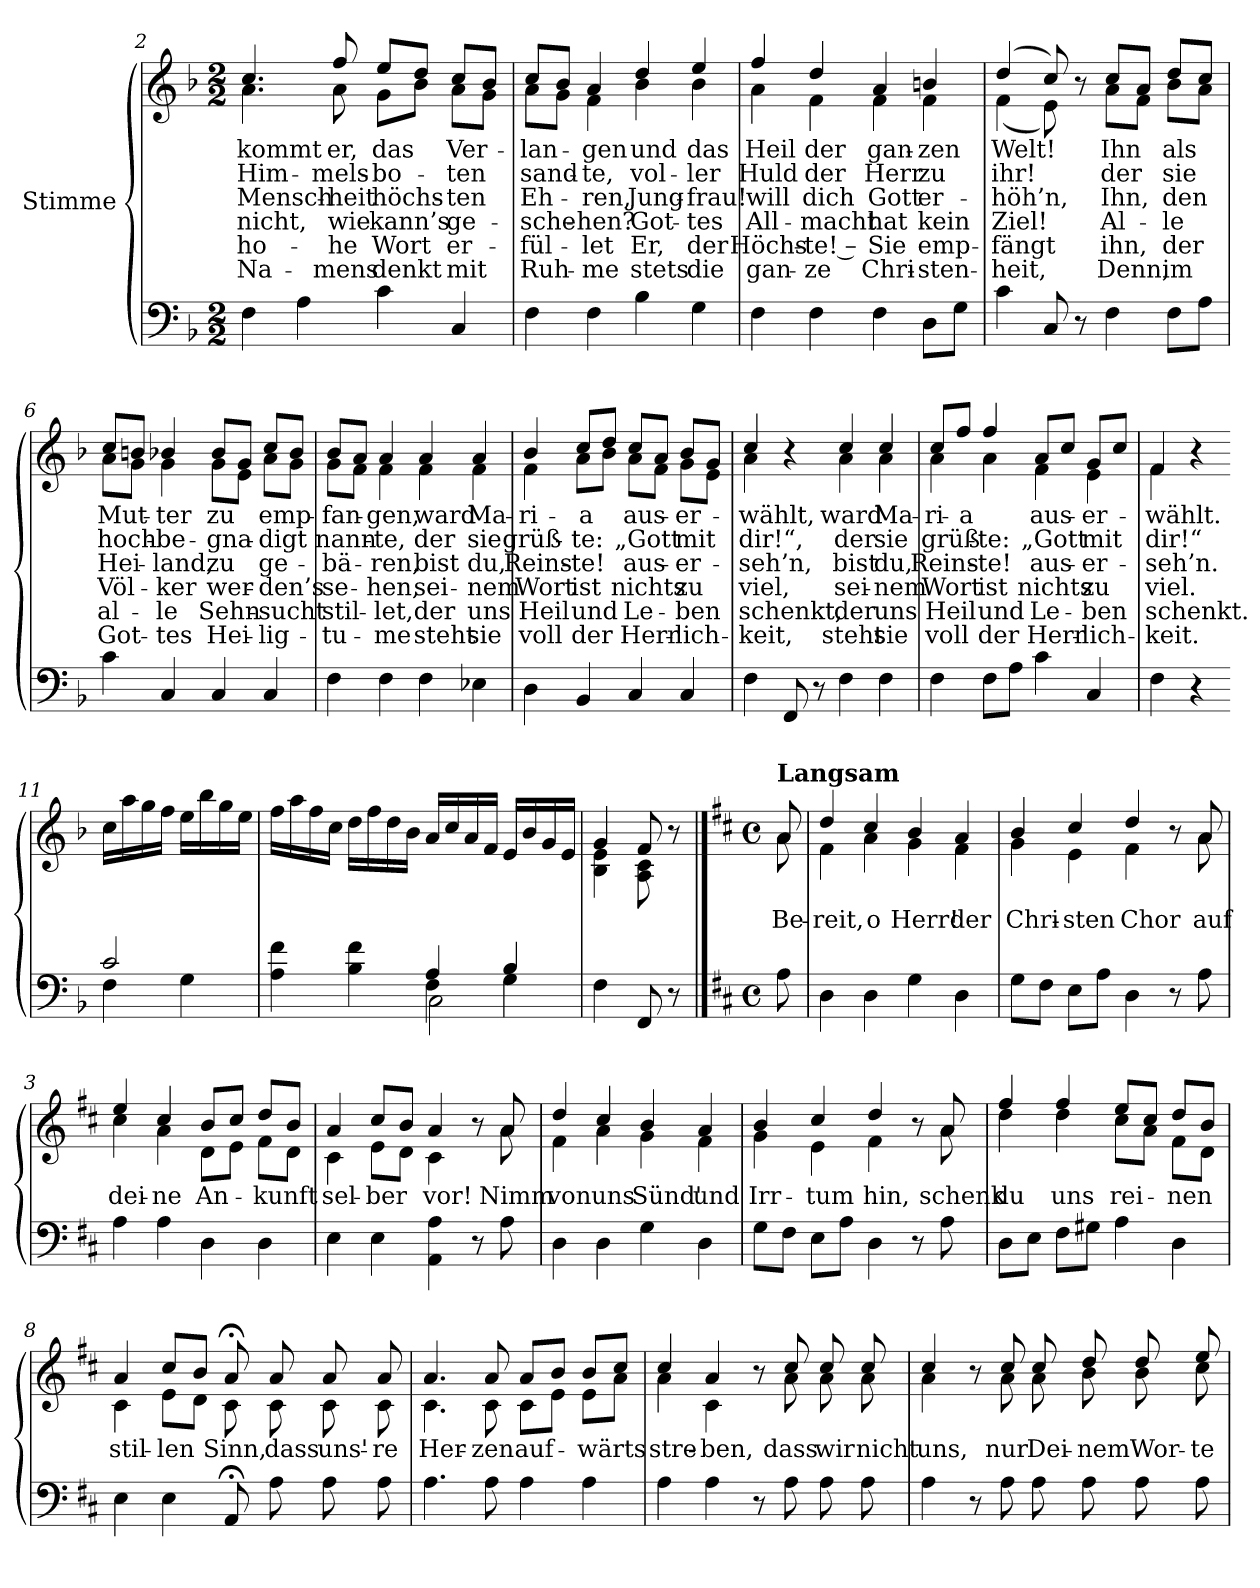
**kern	**kern	**text	**text	**text	**text	**text	**text
*part1	*part1	*part1	*part1	*part1	*part1	*part1	*part1
*staff2	*staff1	*staff1	*staff1	*staff1	*staff1	*staff1	*staff1
*I"Stimme	*	*	*	*	*	*	*
*clefF4	*clefG2	*	*	*	*	*	*
*k[b-]	*k[b-]	*	*	*	*	*	*
*M2/2	*M2/2	*	*	*	*	*	*
=2	=2	=2	=2	=2	=2	=2	=2
!	!	!LO:LY:b	!LO:LY:b	!LO:LY:b	!LO:LY:b	!LO:LY:b	!LO:LY:b
*	*^	*	*	*	*	*	*
4F\	4.cc/	4.a\	kommt	Him-	Mensch-	nicht,	ho-	Na-
4A\	.	.	.	.	.	.	.	.
!	!	!	!LO:LY:b	!LO:LY:b	!LO:LY:b	!LO:LY:b	!LO:LY:b	!LO:LY:b
.	8ff/	8a\	er,	-mels-	-heit	wie	-he	-mens
!	!	!	!LO:LY:b	!LO:LY:b	!LO:LY:b	!LO:LY:b	!LO:LY:b	!LO:LY:b
4c\	8ee/L	8g\L	das	-bo-	höchs-	kann’s	Wort	-denkt
.	8dd/J	8b-\J	.	.	.	.	.	.
!	!	!	!LO:LY:b	!LO:LY:b	!LO:LY:b	!LO:LY:b	!LO:LY:b	!LO:LY:b
4C/	8cc/L	8a\L	Ver-	-ten	-ten	ge-	er-	mit
.	8b-/J	8g\J	.	.	.	.	.	.
=3	=3	=3	=3	=3	=3	=3	=3	=3
!	!	!	!LO:LY:b	!LO:LY:b	!LO:LY:b	!LO:LY:b	!LO:LY:b	!LO:LY:b
4F\	8cc/L	8a\L	-lan-	sand-	Eh-	-sche-	-fül-	Ruh-
.	8b-/J	8g\J	.	.	.	.	.	.
!	!	!	!LO:LY:b	!LO:LY:b	!LO:LY:b	!LO:LY:b	!LO:LY:b	!LO:LY:b
4F\	4a/	4f\	-gen	-te,	-ren,	-hen?	-let	-me
!	!	!	!LO:LY:b	!LO:LY:b	!LO:LY:b	!LO:LY:b	!LO:LY:b	!LO:LY:b
4B-\	4dd/	4b-\	und	vol-	Jung-	Got-	Er,	stets
!	!	!	!LO:LY:b	!LO:LY:b	!LO:LY:b	!LO:LY:b	!LO:LY:b	!LO:LY:b
4G\	4ee/	4b-\	das	-ler	-frau!	-tes	der	die
=4	=4	=4	=4	=4	=4	=4	=4	=4
!	!	!	!LO:LY:b	!LO:LY:b	!LO:LY:b	!LO:LY:b	!LO:LY:b	!LO:LY:b
4F\	4ff/	4a\	Heil	Huld	will	All-	Höchs-	gan-
!	!	!	!LO:LY:b	!LO:LY:b	!LO:LY:b	!LO:LY:b	!LO:LY:b	!LO:LY:b
4F\	4dd/	4f\	der	der	dich	-macht	-te! –	-ze
!	!	!	!LO:LY:b	!LO:LY:b	!LO:LY:b	!LO:LY:b	!LO:LY:b	!LO:LY:b
4F\	4a/	4f\	gan-	Herr	Gott	hat	Sie	Chri-
!	!	!	!LO:LY:b	!LO:LY:b	!LO:LY:b	!LO:LY:b	!LO:LY:b	!LO:LY:b
8D\L	4bn/	4f\	-zen	zu	er-	kein	emp-	-sten-
8G\J	.	.	.	.	.	.	.	.
=5	=5	=5	=5	=5	=5	=5	=5	=5
!	!	!	!LO:LY:b	!LO:LY:b	!LO:LY:b	!LO:LY:b	!LO:LY:b	!LO:LY:b
4c\	(>4dd/	(<4f\	Welt!	ihr!	-höh’n,	Ziel!	-fängt	-heit,
8C/	8cc/)	8e\)	.	.	.	.	.	.
8r	8r	8ryy	.	.	.	.	.	.
!	!	!	!LO:LY:b	!LO:LY:b	!LO:LY:b	!LO:LY:b	!LO:LY:b	!LO:LY:b
4F\	8cc/L	8a\L	Ihn	der	Ihn,	Al-	ihn,	Denn,
.	8a/J	8f\J	.	.	.	.	.	.
!	!	!	!LO:LY:b	!LO:LY:b	!LO:LY:b	!LO:LY:b	!LO:LY:b	!LO:LY:b
8F\L	8dd/L	8b-\L	als	sie	den	-le	der	im
8A\J	8cc/J	8a\J	.	.	.	.	.	.
=6	=6	=6	=6	=6	=6	=6	=6	=6
!	!	!	!LO:LY:b	!LO:LY:b	!LO:LY:b	!LO:LY:b	!LO:LY:b	!LO:LY:b
4c\	8cc/L	8a\L	Mut-	hoch-	Hei-	Völ-	al-	Got-
.	8bn/J	8g\J	.	.	.	.	.	.
!	!	!	!LO:LY:b	!LO:LY:b	!LO:LY:b	!LO:LY:b	!LO:LY:b	!LO:LY:b
4C/	4b-X/	4g\	-ter	-be-	-land,	-ker	-le	-tes
!!LO:LB:g=z	!!
=6X1-	=6X1-	=6X1-	=6X1-	=6X1-	=6X1-	=6X1-	=6X1-	=6X1-
!	!	!	!LO:LY:b	!LO:LY:b	!LO:LY:b	!LO:LY:b	!LO:LY:b	!LO:LY:b
4C/	8b-/L	8g\L	zu	-gna-	zu	wer-	Sehn-	Hei-
.	8g/J	8e\J	.	.	.	.	.	.
!	!	!	!LO:LY:b	!LO:LY:b	!LO:LY:b	!LO:LY:b	!LO:LY:b	!LO:LY:b
4C/	8cc/L	8a\L	emp-	-digt	ge-	-den’s	-sucht	-lig-
.	8b-/J	8g\J	.	.	.	.	.	.
=7	=7	=7	=7	=7	=7	=7	=7	=7
!	!	!	!LO:LY:b	!LO:LY:b	!LO:LY:b	!LO:LY:b	!LO:LY:b	!LO:LY:b
4F\	8b-/L	8g\L	-fan-	nann-	-bä-	se-	stil-	-tu-
.	8a/J	8f\J	.	.	.	.	.	.
!	!	!	!LO:LY:b	!LO:LY:b	!LO:LY:b	!LO:LY:b	!LO:LY:b	!LO:LY:b
4F\	4a/	4f\	-gen,	-te,	-ren,	-hen,	-let,	-me
!	!	!	!LO:LY:b	!LO:LY:b	!LO:LY:b	!LO:LY:b	!LO:LY:b	!LO:LY:b
4F\	4a/	4f\	ward	der	bist	sei-	der	steht
!	!	!	!LO:LY:b	!LO:LY:b	!LO:LY:b	!LO:LY:b	!LO:LY:b	!LO:LY:b
4E-X\	4a/	4f\	Ma-	sie	du,	-nem	uns	sie
=8	=8	=8	=8	=8	=8	=8	=8	=8
!	!	!	!LO:LY:b	!LO:LY:b	!LO:LY:b	!LO:LY:b	!LO:LY:b	!LO:LY:b
4D\	4b-/	4f\	-ri-	grüß-	Reins-	Wort	Heil	voll
!	!	!	!LO:LY:b	!LO:LY:b	!LO:LY:b	!LO:LY:b	!LO:LY:b	!LO:LY:b
4BB-/	8cc/L	8a\L	-a	-te:	-te!	ist	und	der
.	8dd/J	8b-\J	.	.	.	.	.	.
!	!	!	!LO:LY:b	!LO:LY:b	!LO:LY:b	!LO:LY:b	!LO:LY:b	!LO:LY:b
4C/	8cc/L	8a\L	aus-	„Gott	aus-	nichts	Le-	Herr-
.	8a/J	8f\J	.	.	.	.	.	.
!	!	!	!LO:LY:b	!LO:LY:b	!LO:LY:b	!LO:LY:b	!LO:LY:b	!LO:LY:b
4C/	8b-/L	8g\L	-er-	mit	-er-	zu	-ben	-lich-
.	8g/J	8e\J	.	.	.	.	.	.
=9	=9	=9	=9	=9	=9	=9	=9	=9
!	!	!	!LO:LY:b	!LO:LY:b	!LO:LY:b	!LO:LY:b	!LO:LY:b	!LO:LY:b
4F\	4cc/	4a\	-wählt,	dir!“,	-seh’n,	viel,	schenkt,	-keit,
8FF/	4r	4ryy	.	.	.	.	.	.
8r	.	.	.	.	.	.	.	.
!	!	!	!LO:LY:b	!LO:LY:b	!LO:LY:b	!LO:LY:b	!LO:LY:b	!LO:LY:b
4F\	4cc/	4a\	ward	der	bist	sei-	der	steht
!	!	!	!LO:LY:b	!LO:LY:b	!LO:LY:b	!LO:LY:b	!LO:LY:b	!LO:LY:b
4F\	4cc/	4a\	Ma-	sie	du,	-nem	uns	sie
=10	=10	=10	=10	=10	=10	=10	=10	=10
!	!	!	!LO:LY:b	!LO:LY:b	!LO:LY:b	!LO:LY:b	!LO:LY:b	!LO:LY:b
4F\	8cc/L	4a\	-ri-	grüß-	Reins-	Wort	Heil	voll
!	!	!	!LO:LY:b	!	!	!	!	!
.	8ff/J	.	-a	.	.	.	.	.
!	!	!	!	!LO:LY:b	!LO:LY:b	!LO:LY:b	!LO:LY:b	!LO:LY:b
8F\L	4ff/	4a\	.	-te:	-te!	ist	und	der
8A\J	.	.	.	.	.	.	.	.
!	!	!	!LO:LY:b	!LO:LY:b	!LO:LY:b	!LO:LY:b	!LO:LY:b	!LO:LY:b
4c\	8a/L	4f\	aus-	„Gott	aus-	nichts	Le-	Herr-
.	8cc/J	.	.	.	.	.	.	.
!	!	!	!LO:LY:b	!LO:LY:b	!LO:LY:b	!LO:LY:b	!LO:LY:b	!LO:LY:b
4C/	8g/L	4e\	-er-	mit	-er-	zu	-ben	-lich-
.	8cc/J	.	.	.	.	.	.	.
=11	=11	=11	=11	=11	=11	=11	=11	=11
!	!	!	!LO:LY:b	!LO:LY:b	!LO:LY:b	!LO:LY:b	!LO:LY:b	!LO:LY:b
4F\	4f/	4f\	-wählt.	dir!“	-seh’n.	viel.	schenkt.	-keit.
4r	4r	4ryy	.	.	.	.	.	.
*	*v	*v	*	*	*	*	*	*
!!LO:LB:g=z
=11X2-	=11X2-	=11X2-	=11X2-	=11X2-	=11X2-	=11X2-	=11X2-
*^	*	*	*	*	*	*	*
2c/	4F\	16cc\LL	.	.	.	.	.	.
.	.	16aa\	.	.	.	.	.	.
.	.	16gg\	.	.	.	.	.	.
.	.	16ff\JJ	.	.	.	.	.	.
.	4G\	16ee\LL	.	.	.	.	.	.
.	.	16bb-\	.	.	.	.	.	.
.	.	16gg\	.	.	.	.	.	.
.	.	16ee\JJ	.	.	.	.	.	.
=12	=12	=12	=12	=12	=12	=12	=12	=12
*	*^	*	*	*	*	*	*	*
4A\ 4f\	2ryy	2ryy	16ff\LL	.	.	.	.	.	.
.	.	.	16aa\	.	.	.	.	.	.
.	.	.	16ff\	.	.	.	.	.	.
.	.	.	16cc\JJ	.	.	.	.	.	.
4B-\ 4f\	.	.	16dd\LL	.	.	.	.	.	.
.	.	.	16ff\	.	.	.	.	.	.
.	.	.	16dd\	.	.	.	.	.	.
.	.	.	16b-\JJ	.	.	.	.	.	.
4A/	4F\	2C\	16a/LL	.	.	.	.	.	.
.	.	.	16cc/	.	.	.	.	.	.
.	.	.	16a/	.	.	.	.	.	.
.	.	.	16f/JJ	.	.	.	.	.	.
4B-/	4G\	.	16e/LL	.	.	.	.	.	.
.	.	.	16b-/	.	.	.	.	.	.
.	.	.	16g/	.	.	.	.	.	.
.	.	.	16e/JJ	.	.	.	.	.	.
*v	*v	*v	*	*	*	*	*	*	*
=13	=13	=13	=13	=13	=13	=13	=13
*	*^	*	*	*	*	*	*
4F\	4g/	4B-\ 4e\	.	.	.	.	.	.
8FF/	8f/	8A\ 8c\	.	.	.	.	.	.
8r	8r	8ryy	.	.	.	.	.	.
!!LO:PB:g=z	!!
==	==	==	==	==	==	==	==	==
*k[f#c#]	*k[f#c#]	*	*	*	*	*	*	*
*M4/4	*M4/4	*	*	*	*	*	*	*
*met(c)	*met(c)	*	*	*	*	*	*	*
!	!LO:TX:a:B:t=Langsam	!	!	!	!	!	!	!
!	!	!	!LO:LY:b	!	!	!	!	!
8A\	8a/	8a\	Be-	.	.	.	.	.
=1	=1	=1	=1	=1	=1	=1	=1	=1
!	!	!	!LO:LY:b	!	!	!	!	!
4D\	4dd/	4f#\	-reit,	.	.	.	.	.
!	!	!	!LO:LY:b	!	!	!	!	!
4D\	4cc#/	4a\	o	.	.	.	.	.
!	!	!	!LO:LY:b	!	!	!	!	!
4G\	4b/	4g\	Herr!	.	.	.	.	.
!	!	!	!LO:LY:b	!	!	!	!	!
4D\	4a/	4f#\	der	.	.	.	.	.
=2	=2	=2	=2	=2	=2	=2	=2	=2
!	!	!	!LO:LY:b	!	!	!	!	!
8G\L	4b/	4g\	Chri-	.	.	.	.	.
8F#\J	.	.	.	.	.	.	.	.
!	!	!	!LO:LY:b	!	!	!	!	!
8E\L	4cc#/	4e\	-sten	.	.	.	.	.
8A\J	.	.	.	.	.	.	.	.
!	!	!	!LO:LY:b	!	!	!	!	!
4D\	4dd/	4f#\	Chor	.	.	.	.	.
8r	8r	8ryy	.	.	.	.	.	.
!	!	!	!LO:LY:b	!	!	!	!	!
8A\	8a/	8a\	auf	.	.	.	.	.
=3	=3	=3	=3	=3	=3	=3	=3	=3
!	!	!	!LO:LY:b	!	!	!	!	!
4A\	4ee/	4cc#\	dei-	.	.	.	.	.
!	!	!	!LO:LY:b	!	!	!	!	!
4A\	4cc#/	4a\	-ne	.	.	.	.	.
!	!	!	!LO:LY:b	!	!	!	!	!
4D\	8b/L	8d\L	An-	.	.	.	.	.
.	8cc#/J	8e\J	.	.	.	.	.	.
!	!	!	!LO:LY:b	!	!	!	!	!
4D\	8dd/L	8f#\L	-kunft	.	.	.	.	.
.	8b/J	8d\J	.	.	.	.	.	.
=4	=4	=4	=4	=4	=4	=4	=4	=4
!	!	!	!LO:LY:b	!	!	!	!	!
4E\	4a/	4c#\	sel-	.	.	.	.	.
!	!	!	!LO:LY:b	!	!	!	!	!
4E\	8cc#/L	8e\L	-ber	.	.	.	.	.
.	8b/J	8d\J	.	.	.	.	.	.
!	!	!	!LO:LY:b	!	!	!	!	!
4AA\ 4A\	4a/	4c#\	vor!	.	.	.	.	.
8r	8r	8ryy	.	.	.	.	.	.
!	!	!	!LO:LY:b	!	!	!	!	!
8A\	8a/	8a\	Nimm	.	.	.	.	.
=5	=5	=5	=5	=5	=5	=5	=5	=5
!	!	!	!LO:LY:b	!	!	!	!	!
4D\	4dd/	4f#\	von	.	.	.	.	.
!	!	!	!LO:LY:b	!	!	!	!	!
4D\	4cc#/	4a\	uns	.	.	.	.	.
!	!	!	!LO:LY:b	!	!	!	!	!
4G\	4b/	4g\	Sünd'	.	.	.	.	.
!	!	!	!LO:LY:b	!	!	!	!	!
4D\	4a/	4f#\	und	.	.	.	.	.
=6	=6	=6	=6	=6	=6	=6	=6	=6
!	!	!	!LO:LY:b	!	!	!	!	!
8G\L	4b/	4g\	Irr-	.	.	.	.	.
8F#\J	.	.	.	.	.	.	.	.
!	!	!	!LO:LY:b	!	!	!	!	!
8E\L	4cc#/	4e\	-tum	.	.	.	.	.
8A\J	.	.	.	.	.	.	.	.
!	!	!	!LO:LY:b	!	!	!	!	!
4D\	4dd/	4f#\	hin,	.	.	.	.	.
8r	8r	8ryy	.	.	.	.	.	.
!	!	!	!LO:LY:b	!	!	!	!	!
8A\	8a/	8a\	schenk	.	.	.	.	.
!!LO:LB:g=z	!!
=7	=7	=7	=7	=7	=7	=7	=7	=7
!	!	!	!LO:LY:b	!	!	!	!	!
8D\L	4ff#/	4dd\	du	.	.	.	.	.
8E\J	.	.	.	.	.	.	.	.
!	!	!	!LO:LY:b	!	!	!	!	!
8F#\L	4ff#/	4dd\	uns	.	.	.	.	.
8G#X\J	.	.	.	.	.	.	.	.
!	!	!	!LO:LY:b	!	!	!	!	!
4A\	8ee/L	8cc#\L	rei-	.	.	.	.	.
.	8cc#/J	8a\J	.	.	.	.	.	.
!	!	!	!LO:LY:b	!	!	!	!	!
4D\	8dd/L	8f#\L	-nen	.	.	.	.	.
.	8b/J	8d\J	.	.	.	.	.	.
=8	=8	=8	=8	=8	=8	=8	=8	=8
!	!	!	!LO:LY:b	!	!	!	!	!
4E\	4a/	4c#\	stil-	.	.	.	.	.
!	!	!	!LO:LY:b	!	!	!	!	!
4E\	8cc#/L	8e\L	-len	.	.	.	.	.
.	8b/J	8d\J	.	.	.	.	.	.
!	!	!	!LO:LY:b	!	!	!	!	!
8AA;/	8a;</	8c#\	Sinn,	.	.	.	.	.
!	!	!	!LO:LY:b	!	!	!	!	!
8A\	8a/	8c#\	dass	.	.	.	.	.
!	!	!	!LO:LY:b	!	!	!	!	!
8A\	8a/	8c#\	uns'-	.	.	.	.	.
!	!	!	!LO:LY:b	!	!	!	!	!
8A\	8a/	8c#\	-re	.	.	.	.	.
=9	=9	=9	=9	=9	=9	=9	=9	=9
!	!	!	!LO:LY:b	!	!	!	!	!
4.A\	4.a/	4.c#\	Her-	.	.	.	.	.
!	!	!	!LO:LY:b	!	!	!	!	!
8A\	8a/	8c#\	-zen	.	.	.	.	.
!	!	!	!LO:LY:b	!	!	!	!	!
4A\	8a/L	8c#\L	auf-	.	.	.	.	.
.	8b/J	8e\J	.	.	.	.	.	.
!	!	!	!LO:LY:b	!	!	!	!	!
4A\	8b/L	8e\L	-wärts	.	.	.	.	.
.	8cc#/J	8a\J	.	.	.	.	.	.
=10	=10	=10	=10	=10	=10	=10	=10	=10
!	!	!	!LO:LY:b	!	!	!	!	!
4A\	4cc#/	4a\	stre-	.	.	.	.	.
!	!	!	!LO:LY:b	!	!	!	!	!
4A\	4a/	4c#\	-ben,	.	.	.	.	.
8r	8r	8ryy	.	.	.	.	.	.
!	!	!	!LO:LY:b	!	!	!	!	!
8A\	8cc#/	8a\	dass	.	.	.	.	.
!	!	!	!LO:LY:b	!	!	!	!	!
8A\	8cc#/	8a\	wir	.	.	.	.	.
!	!	!	!LO:LY:b	!	!	!	!	!
8A\	8cc#/	8a\	nicht	.	.	.	.	.
=11	=11	=11	=11	=11	=11	=11	=11	=11
!	!	!	!LO:LY:b	!	!	!	!	!
4A\	4cc#/	4a\	uns,	.	.	.	.	.
8r	8r	8ryy	.	.	.	.	.	.
!	!	!	!LO:LY:b	!	!	!	!	!
8A\	8cc#/	8a\	nur	.	.	.	.	.
!	!	!	!LO:LY:b	!	!	!	!	!
8A\	8cc#/	8a\	Dei-	.	.	.	.	.
!	!	!	!LO:LY:b	!	!	!	!	!
8A\	8dd/	8b\	-nem	.	.	.	.	.
!	!	!	!LO:LY:b	!	!	!	!	!
8A\	8dd/	8b\	Wor-	.	.	.	.	.
!	!	!	!LO:LY:b	!	!	!	!	!
8A\	8ee/	8cc#\	-te	.	.	.	.	.
*	*v	*v	*	*	*	*	*	*
=	=	=	=	=	=	=	=
*-	*-	*-	*-	*-	*-	*-	*-
